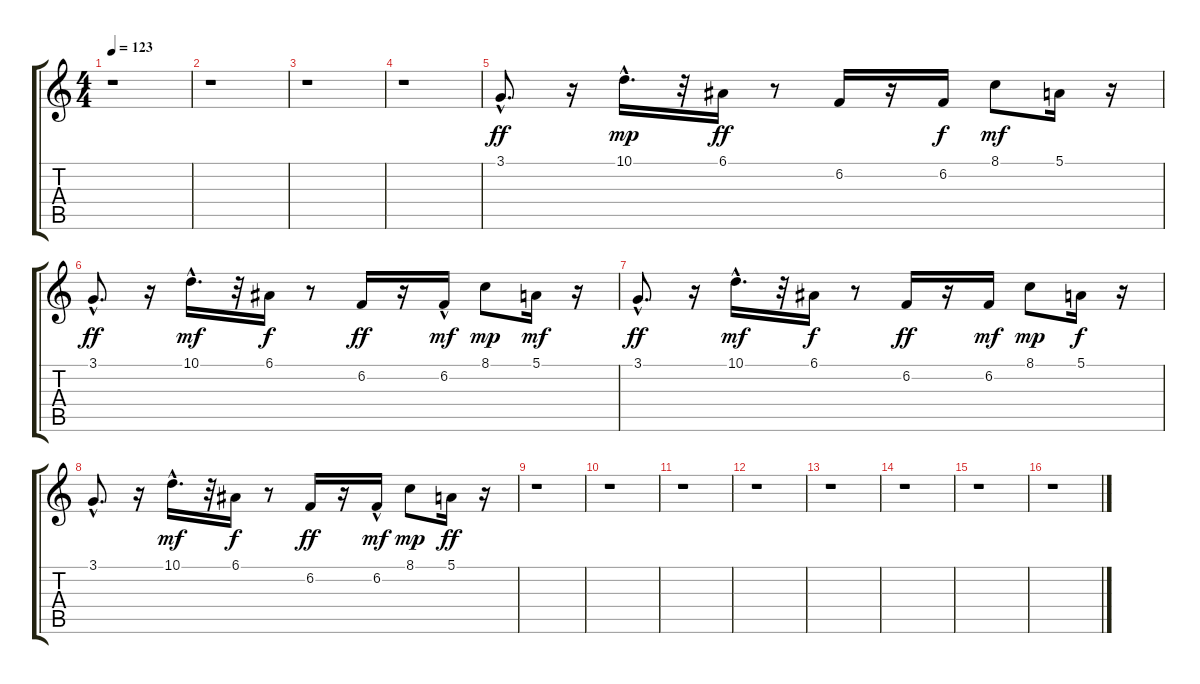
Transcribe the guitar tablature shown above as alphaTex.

\track "" {instrument oboe}
\staff {score tabs}
\tuning (E4 B3 G3 D3 A2 E2) {hide}
\ts (4 4)
\tempo 123
\clef g2
\ks c
r.1{dy ff} |
r.1 |
r.1 |
r.1 |
3.1{hac}.8{d} r.16 10.1{hac}.16{d dy mp} r.32 6.1.16{dy ff} r.8 6.2.16 r.16 6.2.16{dy f} 8.1.8{dy mf} 5.1.16 r.16 |
3.1{hac}.8{d dy ff} r.16 10.1{hac}.16{d dy mf} r.32 6.1.16{dy f} r.8 6.2.16{dy ff} r.16 6.2{hac}.16{dy mf} 8.1.8{dy mp} 5.1.16{dy mf} r.16 |
3.1{hac}.8{d dy ff} r.16 10.1{hac}.16{d dy mf} r.32 6.1.16{dy f} r.8 6.2.16{dy ff} r.16 6.2.16{dy mf} 8.1.8{dy mp} 5.1.16{dy f} r.16 |
3.1{hac}.8{d} r.16 10.1{hac}.16{d dy mf} r.32 6.1.16{dy f} r.8 6.2.16{dy ff} r.16 6.2{hac}.16{dy mf} 8.1.8{dy mp} 5.1.16{dy ff} r.16 |
r.1 |
r.1 |
r.1 |
r.1 |
r.1 |
r.1 |
r.1 |
r.1
